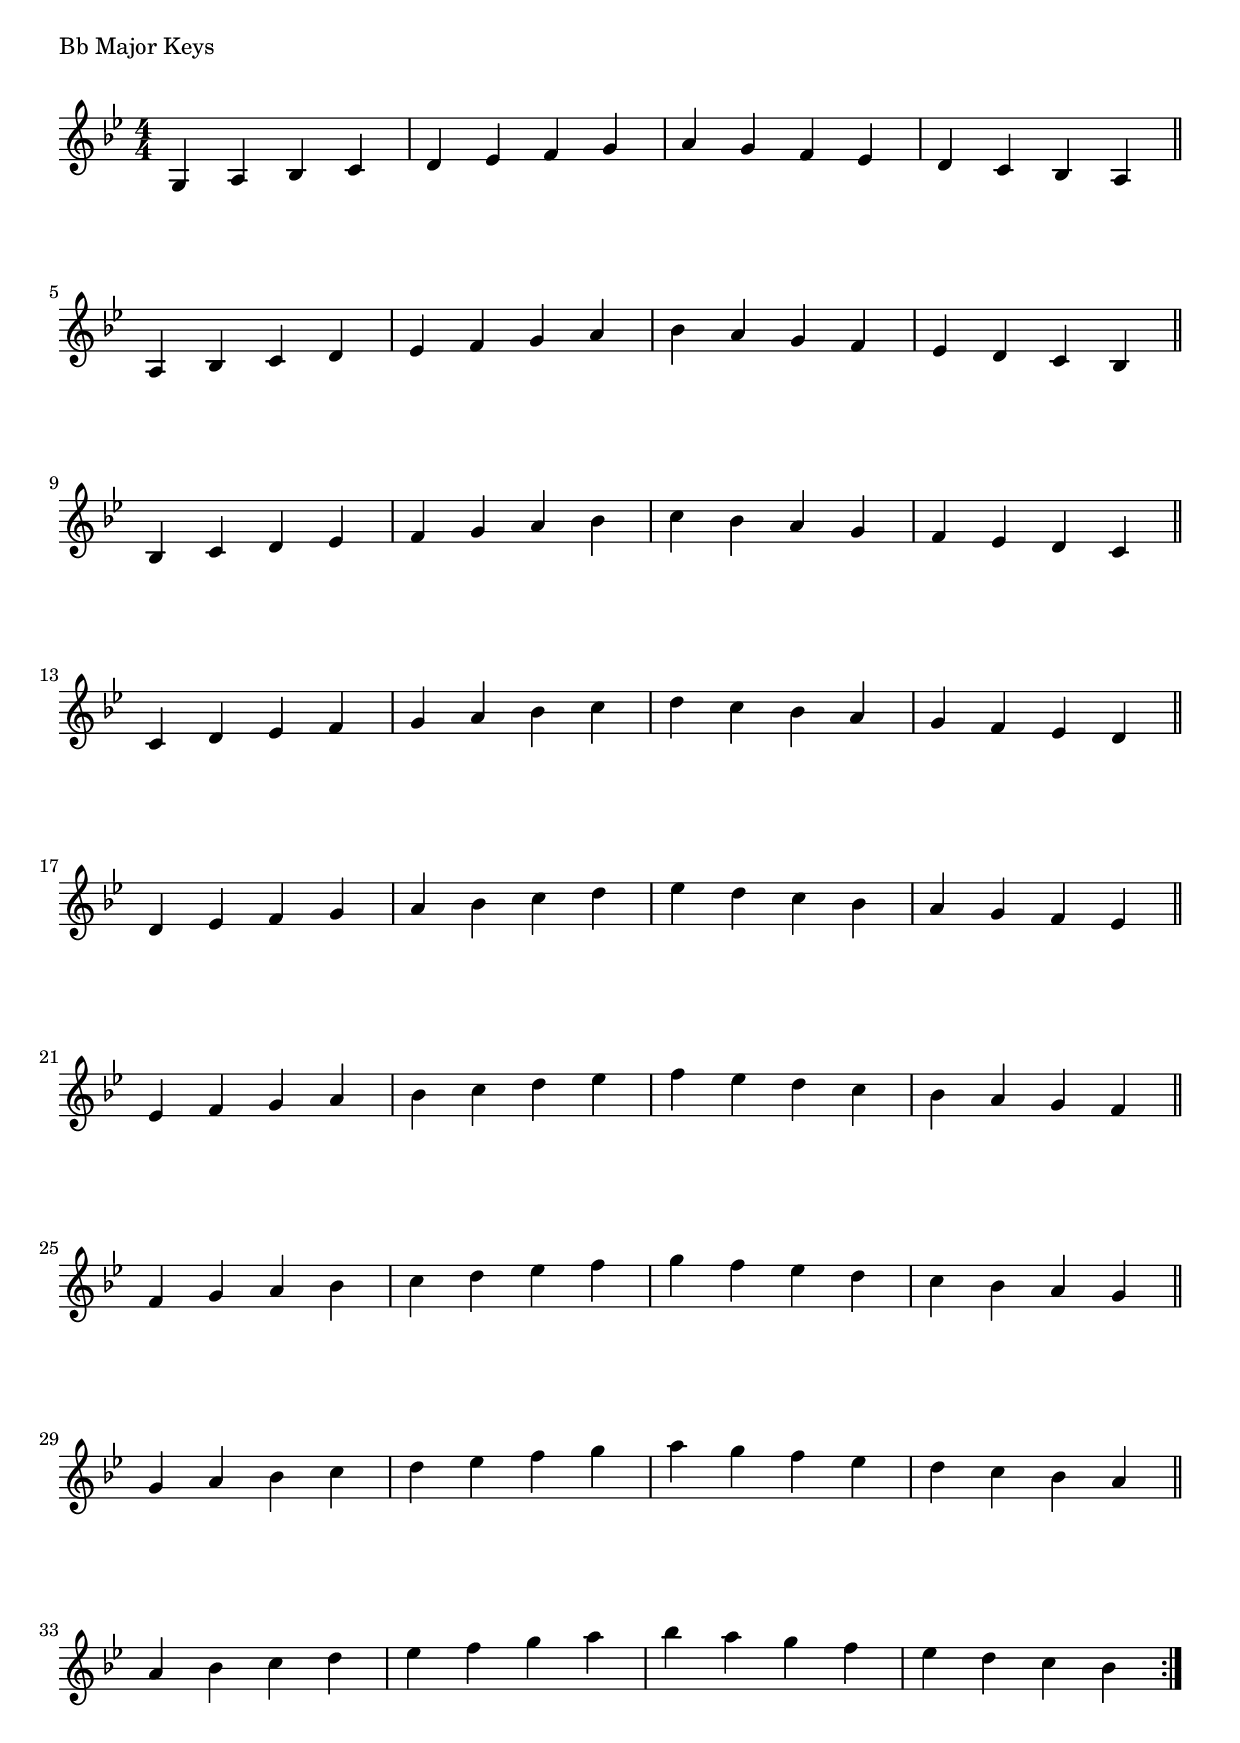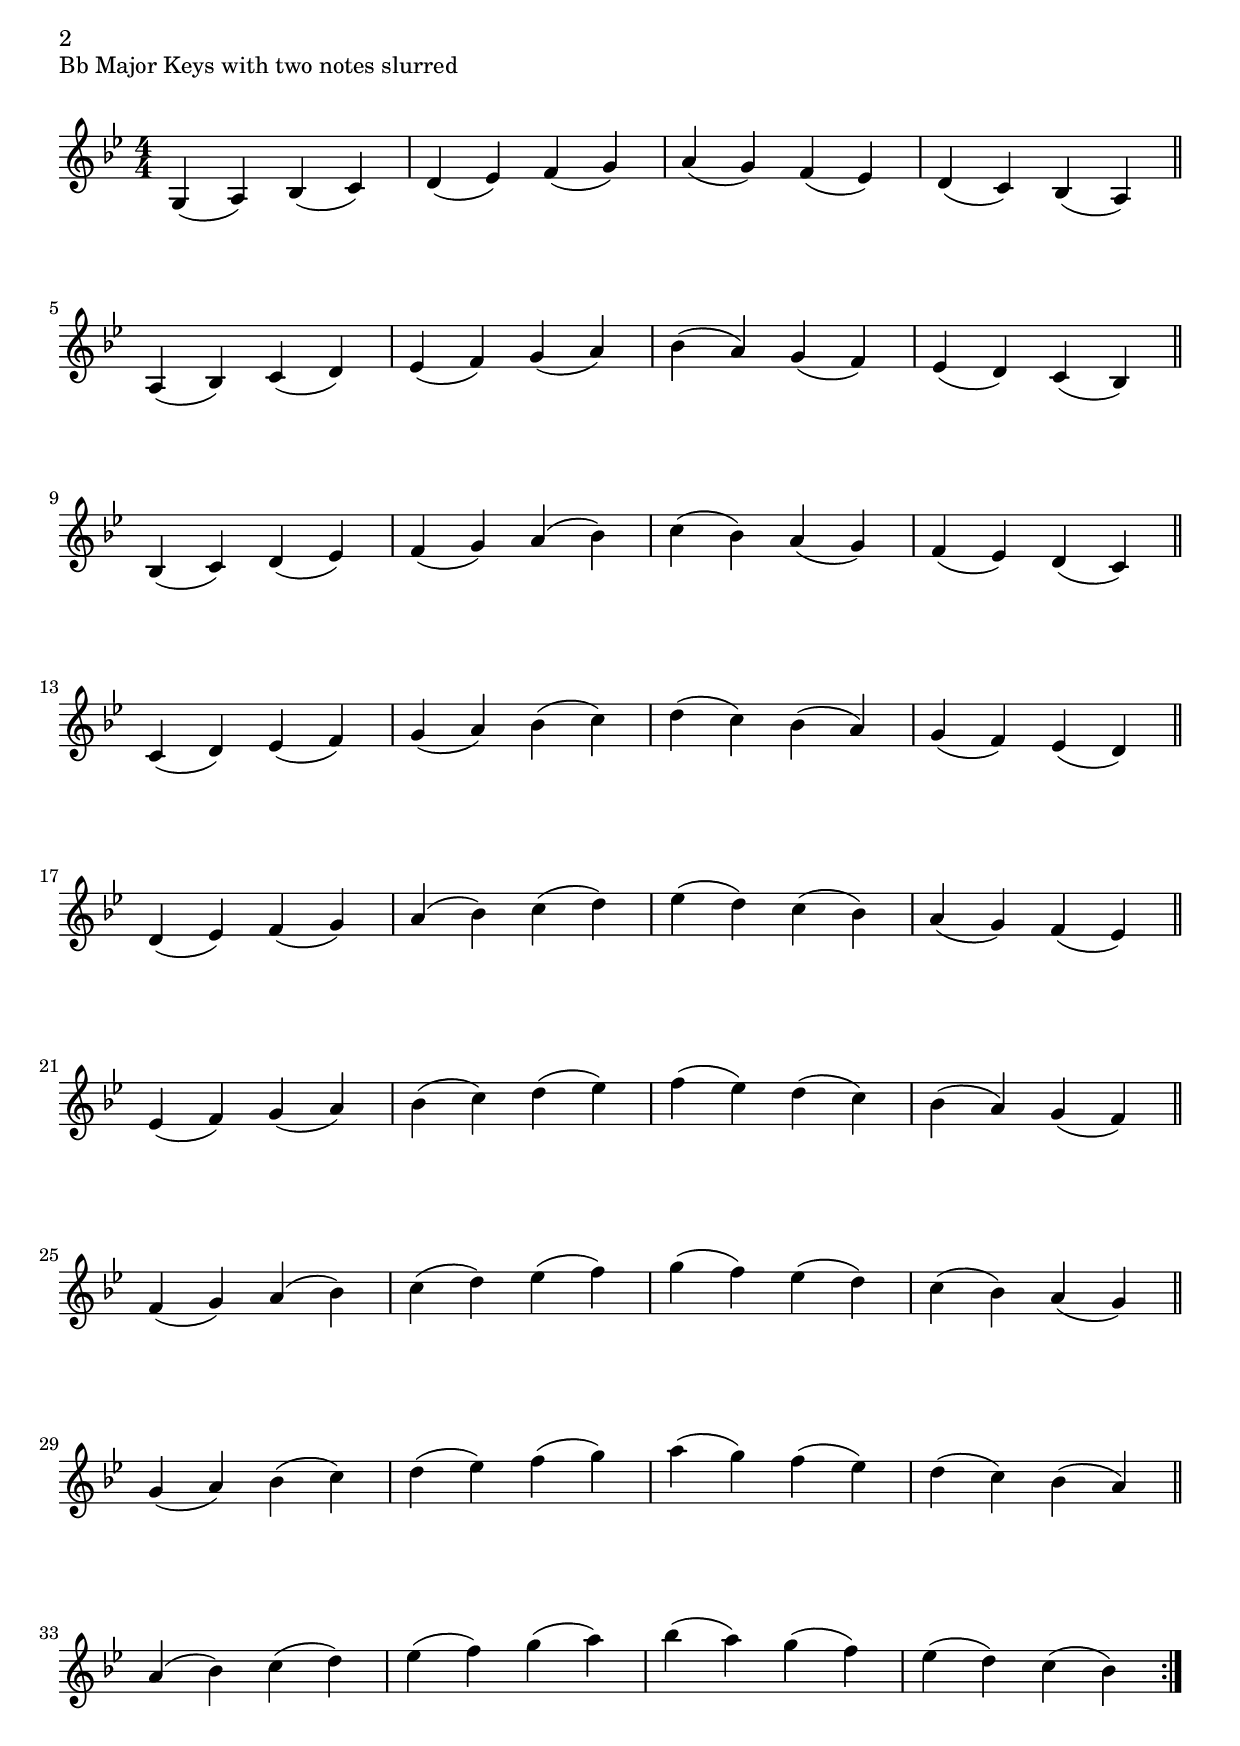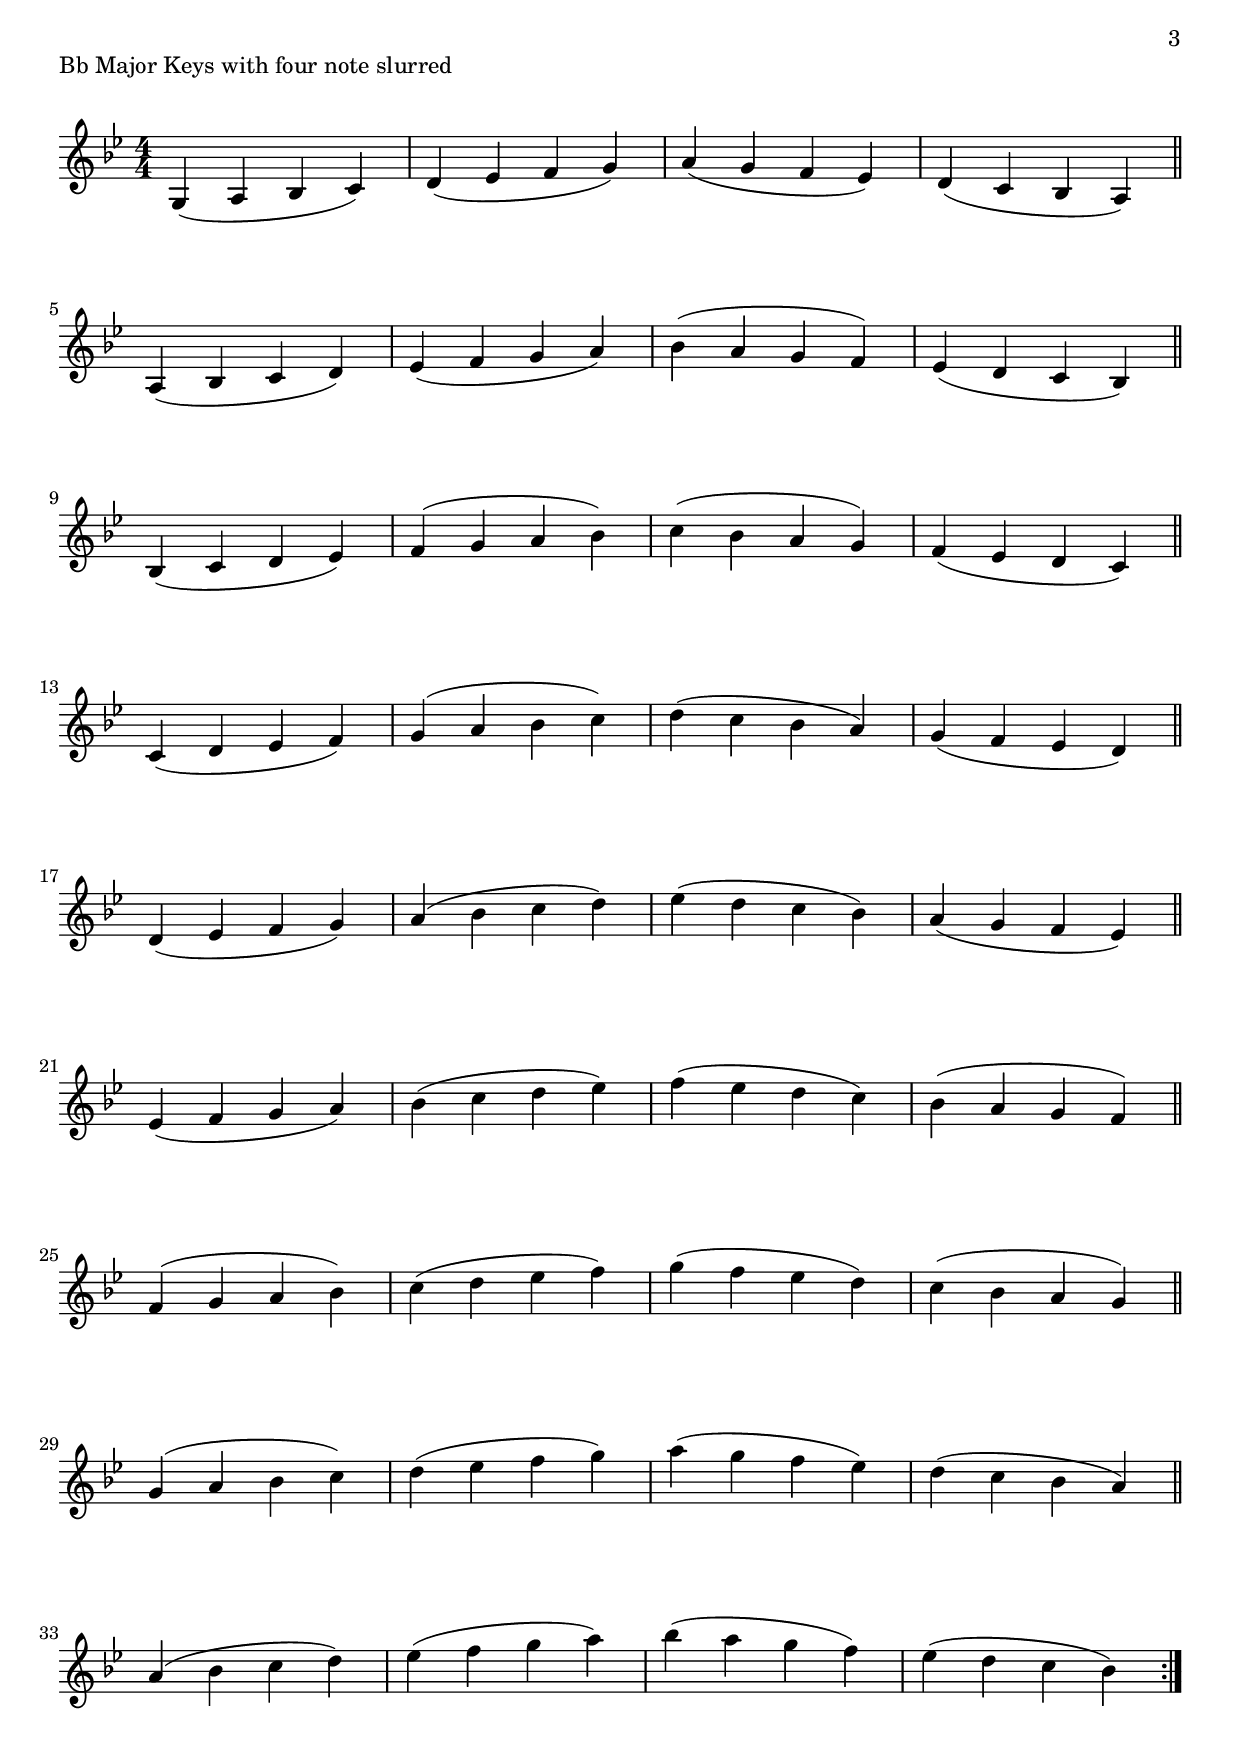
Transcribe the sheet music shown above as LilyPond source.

\version "2.19.82"

\header  {
%title = "Bb Major"
}

global = {
    \key bes \major
    \numericTimeSignature
    \time 4/4
}



\markup{"Bb Major Keys "}
\score {{
    \global
     \relative c' {
       	g 4 a bes c | d ees f g | a g f ees | d c bes a  \bar "||" \break
        a bes c d | ees f g a | bes a g f | ees d c bes  \bar "||" \break
        bes c d ees | f g a bes | c bes a g | f ees d c  \bar "||" \break
        c d ees f | g a bes c | d c bes a | g f ees d  \bar "||" \break
        d ees f g | a bes c d | ees d c bes | a g f ees  \bar "||" \break
        ees f g a | bes c d ees | f ees d c | bes a g f  \bar "||" \break
        f g a bes | c d ees f | g f ees d | c bes a g  \bar "||" \break
        g a bes c | d ees f g | a g f ees | d c bes a  \bar "||" \break
        a bes c d | ees f g a | bes a g f | ees d c bes  
        \bar ":|."
    }
}
}
\pageBreak
\markup{"Bb Major Keys with two notes slurred"}
\score {{
    \global
     \relative c' {
       	g 4 ( a ) bes ( c)| d ( ees ) f ( g ) | a ( g ) f ( ees ) | d ( c ) bes ( a ) \bar "||" \break
        a ( bes ) c ( d ) | ees ( f ) g ( a ) | bes ( a ) g ( f ) | ees ( d ) c ( bes ) \bar "||" \break
        bes ( c ) d ( ees ) | f ( g ) a ( bes ) | c ( bes ) a ( g ) | f ( ees ) d ( c ) \bar "||" \break
        c ( d ) ees ( f ) | g ( a ) bes ( c ) | d ( c ) bes ( a ) | g ( f ) ees ( d ) \bar "||" \break
        d ( ees ) f ( g ) | a ( bes ) c ( d ) | ees ( d ) c ( bes ) | a ( g ) f ( ees ) \bar "||" \break
        ees ( f ) g ( a ) | bes ( c ) d ( ees ) | f ( ees ) d ( c ) | bes ( a ) g ( f ) \bar "||" \break
        f ( g ) a ( bes ) | c ( d ) ees ( f ) | g ( f ) ees ( d ) | c ( bes ) a ( g ) \bar "||" \break
        g ( a ) bes ( c ) | d ( ees ) f ( g ) | a ( g ) f ( ees ) | d ( c ) bes ( a ) \bar "||" \break
        a ( bes ) c ( d ) | ees ( f ) g ( a ) | bes ( a ) g ( f ) | ees ( d ) c ( bes ) 
        \bar ":|."
    }
}
}
\pageBreak
\markup{"Bb Major Keys with four note slurred"}
\score {{
    \global
     \relative c' {
             g 4 ( a bes c ) | d ( ees f g ) | a ( g f ees ) | d ( c bes a )   \bar "||" \break
        a ( bes c d ) | ees ( f g a ) | bes ( a g f ) | ees ( d c bes )   \bar "||" \break
        bes ( c d ees ) | f ( g a bes ) | c ( bes a g ) | f ( ees d c )   \bar "||" \break
        c ( d ees f ) | g ( a bes c ) | d ( c bes a ) | g ( f ees d )   \bar "||" \break
        d ( ees f g ) | a ( bes c d ) | ees ( d c bes ) | a ( g f ees )   \bar "||" \break
        ees ( f g a ) | bes ( c d ees ) | f ( ees d c ) | bes ( a g f )   \bar "||" \break
        f ( g a bes ) | c ( d ees f ) | g ( f ees d ) | c ( bes a g )   \bar "||" \break
        g ( a bes c ) | d ( ees f g ) | a ( g f ees ) | d ( c bes a )   \bar "||" \break
        a ( bes c d ) | ees ( f g a ) | bes ( a g f ) | ees ( d c bes )  
        \bar ":|."
    }
}
}

\layout {
    indent = #0
    ragged-last = ##f
}
